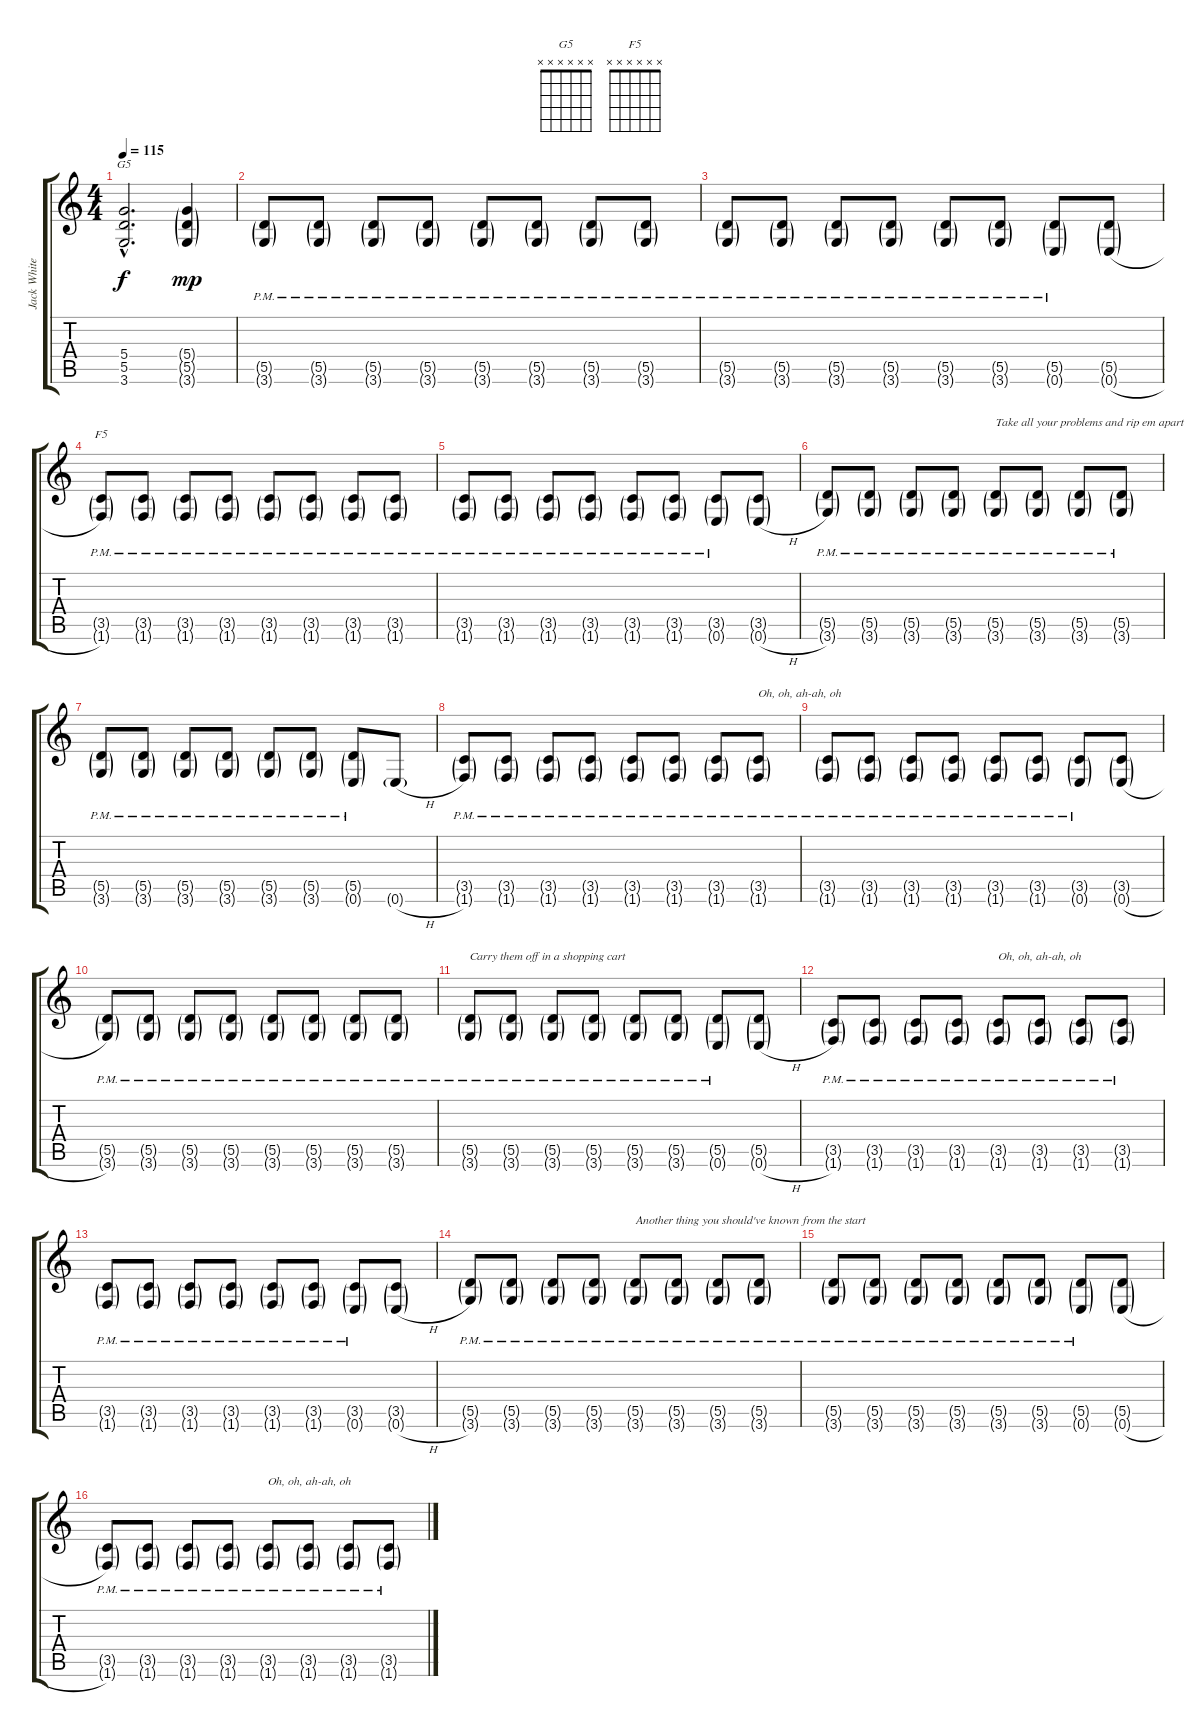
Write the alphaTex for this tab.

\track ("Jack White" "Jack White") {instrument distortionguitar}
\staff {score tabs}
\tuning (E4 B3 G3 D3 A2 E2) {hide}
\chord ("G5" x x x x x x)
\chord ("F5" x x x x x x)
\ts (4 4)
\tempo 115
\clef g2
\ks c
(5.4{hac} 5.5{hac} 3.6{hac}).2{d ch "G5" dy f volume 6} (5.4{g} 5.5{g} 3.6{g}).4{dy mp} |
(5.5{g} 3.6{g pm}).8{volume 13} (5.5{g} 3.6{g pm}).8 (5.5{g} 3.6{g pm}).8 (5.5{g} 3.6{g pm}).8 (5.5{g} 3.6{g pm}).8 (5.5{g} 3.6{g pm}).8 (5.5{g} 3.6{g pm}).8 (5.5{g} 3.6{g pm}).8 |
(5.5{g} 3.6{g pm}).8 (5.5{g} 3.6{g pm}).8 (5.5{g} 3.6{g pm}).8 (5.5{g} 3.6{g pm}).8 (5.5{g} 3.6{g pm}).8 (5.5{g} 3.6{g pm}).8 (5.5{g} 0.6{g pm}).8 (5.5{g} 0.6{h g}).8 |
(3.5{g} 1.6{g pm}).8{ch "F5"} (3.5{g} 1.6{g pm}).8 (3.5{g} 1.6{g pm}).8 (3.5{g} 1.6{g pm}).8 (3.5{g} 1.6{g pm}).8 (3.5{g} 1.6{g pm}).8 (3.5{g} 1.6{g pm}).8 (3.5{g} 1.6{g pm}).8 |
(3.5{g} 1.6{g pm}).8 (3.5{g} 1.6{g pm}).8 (3.5{g} 1.6{g pm}).8 (3.5{g} 1.6{g pm}).8 (3.5{g} 1.6{g pm}).8 (3.5{g} 1.6{g pm}).8 (3.5{g} 0.6{g pm}).8 (3.5{g} 0.6{h g}).8 |
(5.5{g} 3.6{g pm}).8 (5.5{g} 3.6{g pm}).8 (5.5{g} 3.6{g pm}).8 (5.5{g} 3.6{g pm}).8 (5.5{g} 3.6{g pm}).8{txt "Take all your problems and rip em apart"} (5.5{g} 3.6{g pm}).8 (5.5{g} 3.6{g pm}).8 (5.5{g} 3.6{g pm}).8 |
(5.5{g} 3.6{g pm}).8 (5.5{g} 3.6{g pm}).8 (5.5{g} 3.6{g pm}).8 (5.5{g} 3.6{g pm}).8 (5.5{g} 3.6{g pm}).8 (5.5{g} 3.6{g pm}).8 (5.5{g} 0.6{g pm}).8 0.6{h g}.8 |
(3.5{g} 1.6{g pm}).8 (3.5{g} 1.6{g pm}).8 (3.5{g} 1.6{g pm}).8 (3.5{g} 1.6{g pm}).8 (3.5{g} 1.6{g pm}).8 (3.5{g} 1.6{g pm}).8 (3.5{g} 1.6{g pm}).8 (3.5{g} 1.6{g pm}).8{txt "Oh, oh, ah-ah, oh"} |
(3.5{g} 1.6{g pm}).8 (3.5{g} 1.6{g pm}).8 (3.5{g} 1.6{g pm}).8 (3.5{g} 1.6{g pm}).8 (3.5{g} 1.6{g pm}).8 (3.5{g} 1.6{g pm}).8 (3.5{g} 0.6{g pm}).8 (3.5{g} 0.6{h g}).8 |
(5.5{g} 3.6{g pm}).8 (5.5{g} 3.6{g pm}).8 (5.5{g} 3.6{g pm}).8 (5.5{g} 3.6{g pm}).8 (5.5{g} 3.6{g pm}).8 (5.5{g} 3.6{g pm}).8 (5.5{g} 3.6{g pm}).8 (5.5{g} 3.6{g pm}).8 |
(5.5{g} 3.6{g pm}).8{txt "Carry them off in a shopping cart"} (5.5{g} 3.6{g pm}).8 (5.5{g} 3.6{g pm}).8 (5.5{g} 3.6{g pm}).8 (5.5{g} 3.6{g pm}).8 (5.5{g} 3.6{g pm}).8 (5.5{g} 0.6{g pm}).8 (5.5{g} 0.6{h g}).8 |
(3.5{g} 1.6{g pm}).8 (3.5{g} 1.6{g pm}).8 (3.5{g} 1.6{g pm}).8 (3.5{g} 1.6{g pm}).8 (3.5{g} 1.6{g pm}).8{txt "Oh, oh, ah-ah, oh"} (3.5{g} 1.6{g pm}).8 (3.5{g} 1.6{g pm}).8 (3.5{g} 1.6{g pm}).8 |
(3.5{g} 1.6{g pm}).8 (3.5{g} 1.6{g pm}).8 (3.5{g} 1.6{g pm}).8 (3.5{g} 1.6{g pm}).8 (3.5{g} 1.6{g pm}).8 (3.5{g} 1.6{g pm}).8 (3.5{g} 0.6{g pm}).8 (3.5{g} 0.6{h g}).8 |
(5.5{g} 3.6{g pm}).8 (5.5{g} 3.6{g pm}).8 (5.5{g} 3.6{g pm}).8 (5.5{g} 3.6{g pm}).8 (5.5{g} 3.6{g pm}).8{txt "Another thing you should've known from the start"} (5.5{g} 3.6{g pm}).8 (5.5{g} 3.6{g pm}).8 (5.5{g} 3.6{g pm}).8 |
(5.5{g} 3.6{g pm}).8 (5.5{g} 3.6{g pm}).8 (5.5{g} 3.6{g pm}).8 (5.5{g} 3.6{g pm}).8 (5.5{g} 3.6{g pm}).8 (5.5{g} 3.6{g pm}).8 (5.5{g} 0.6{g pm}).8 (5.5{g} 0.6{h g}).8 |
(3.5{g} 1.6{g pm}).8 (3.5{g} 1.6{g pm}).8 (3.5{g} 1.6{g pm}).8 (3.5{g} 1.6{g pm}).8 (3.5{g} 1.6{g pm}).8{txt "Oh, oh, ah-ah, oh"} (3.5{g} 1.6{g pm}).8 (3.5{g} 1.6{g pm}).8 (3.5{g} 1.6{g pm}).8
